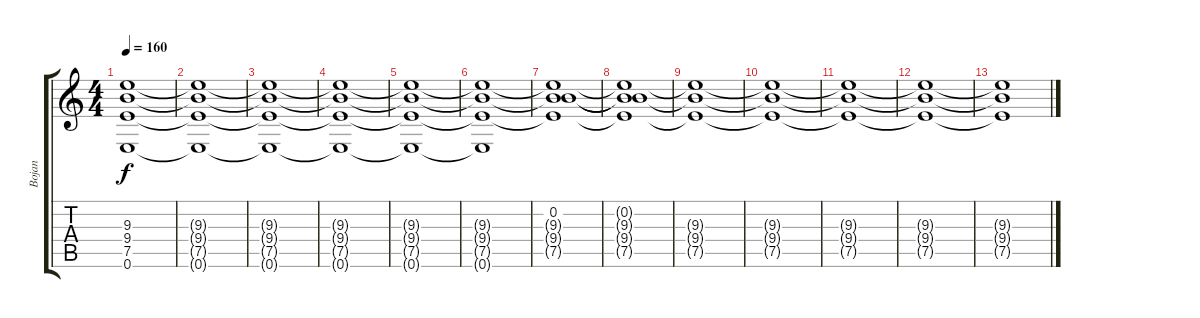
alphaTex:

\track ("Bojan" "Bojan") {instrument distortionguitar}
\staff {score tabs}
\tuning (E4 B3 G3 D3 A2 E2) {hide}
\ts (4 4)
\tempo 160
\clef g2
\ks c
(9.3{t} 9.4{t} 7.5{t} 0.6{t}).1{dy f} |
(9.3{t} 9.4{t} 7.5{t} 0.6{t}).1 |
(9.3{t} 9.4{t} 7.5{t} 0.6{t}).1 |
(9.3{t} 9.4{t} 7.5{t} 0.6{t}).1 |
(9.3{t} 9.4{t} 7.5{t} 0.6{t}).1 |
(9.3{t} 9.4{t} 7.5{t} 0.6{t}).1 |
(0.2 9.3{t} 9.4{t} 7.5{t}).1 |
(0.2{t} 9.3{t} 9.4{t} 7.5{t}).1 |
(9.3{t} 9.4{t} 7.5{t}).1 |
(9.3{t} 9.4{t} 7.5{t}).1 |
(9.3{t} 9.4{t} 7.5{t}).1 |
(9.3{t} 9.4{t} 7.5{t}).1 |
(9.3{t} 9.4{t} 7.5{t}).1
